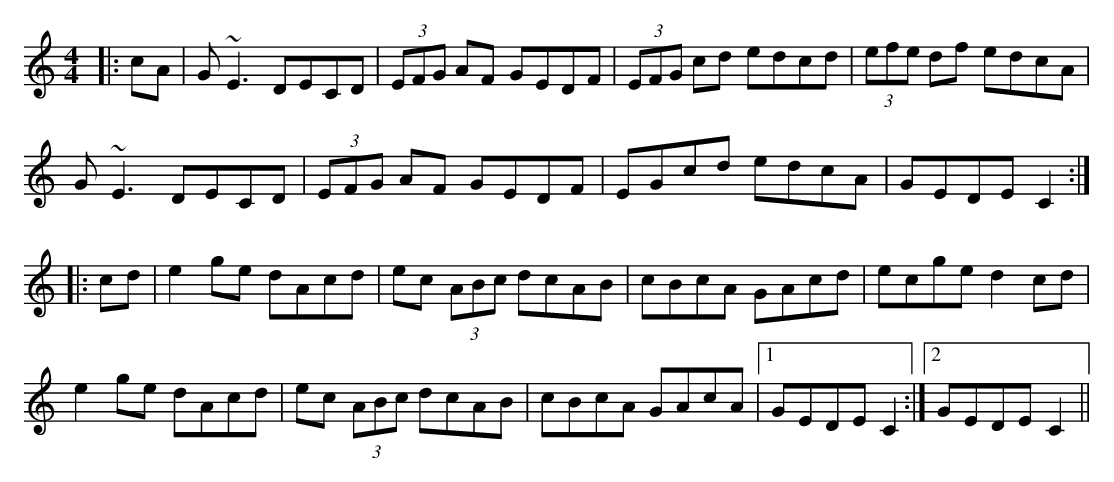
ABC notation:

X:1
M:4/4
K:C
|:cA|G~E3 DECD|(3EFG AF GEDF|(3EFG cd edcd|(3efe df edcA|
G~E3 DECD|(3EFG AF GEDF|EGcd edcA|GEDE C2:|
|:cd|e2ge dAcd|ec (3ABc dcAB|cBcA GAcd|ecge d2cd|
e2ge dAcd|ec (3ABc dcAB|cBcA GAcA|1 GEDE C2:|2 GEDE C2||
